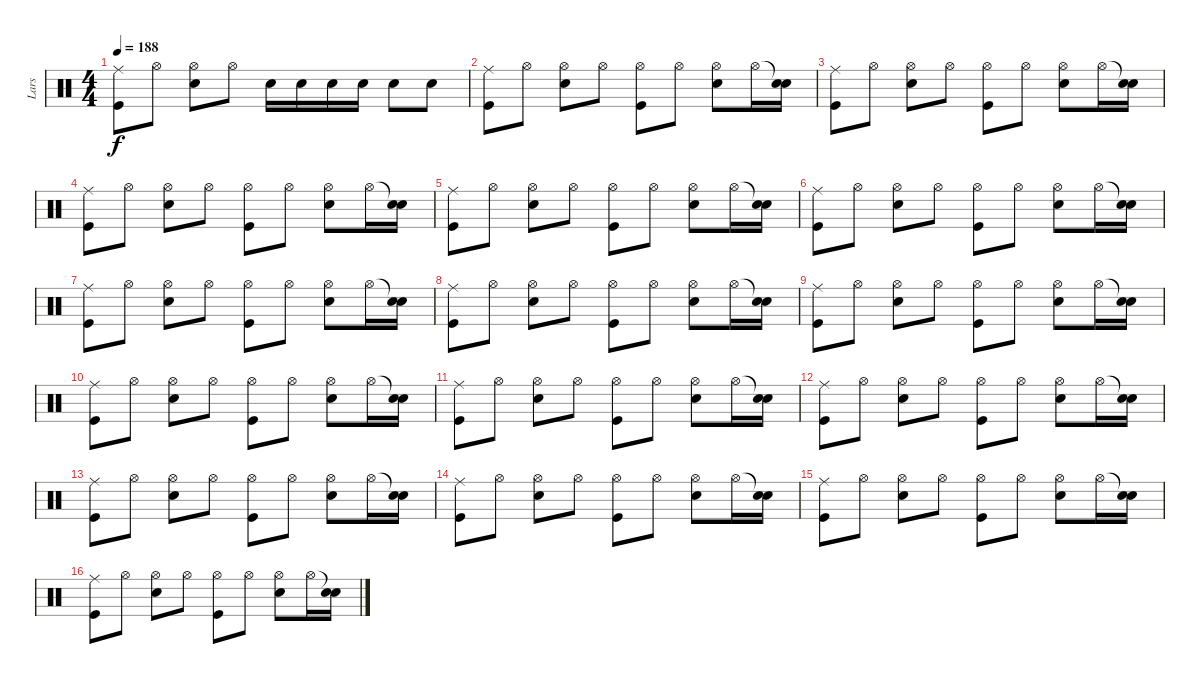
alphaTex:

\track ("Lars" "Lars") {instrument percussion}
\staff {score}
\articulation defaults
\ts (4 4)
\tempo 188
\clef neutral
\ks c
("Ride (middle)" "Kick (hit)").8{dy f} "Hi-Hat (open)".8 ("Hi-Hat (open)" "Snare (hit) 2").8 "Hi-Hat (open)".8 "Snare (hit) 2".16 "Snare (hit) 2".16 "Snare (hit) 2".16 "Snare (hit) 2".16 "Snare (hit) 2".8 "Snare (hit) 2".8 |
("Ride (middle)" "Kick (hit)").8 "Hi-Hat (open)".8 ("Hi-Hat (open)" "Snare (hit) 2").8 "Hi-Hat (open)".8 ("Hi-Hat (open)" "Kick (hit)").8 "Hi-Hat (open)".8 ("Hi-Hat (open)" "Snare (hit) 2").8 "Hi-Hat (open)".16 ("Snare (hit)"{t} "Snare (hit) 2").16 |
("Ride (middle)" "Kick (hit)").8 "Hi-Hat (open)".8 ("Hi-Hat (open)" "Snare (hit) 2").8 "Hi-Hat (open)".8 ("Hi-Hat (open)" "Kick (hit)").8 "Hi-Hat (open)".8 ("Hi-Hat (open)" "Snare (hit) 2").8 "Hi-Hat (open)".16 ("Snare (hit)"{t} "Snare (hit) 2").16 |
("Ride (middle)" "Kick (hit)").8 "Hi-Hat (open)".8 ("Hi-Hat (open)" "Snare (hit) 2").8 "Hi-Hat (open)".8 ("Hi-Hat (open)" "Kick (hit)").8 "Hi-Hat (open)".8 ("Hi-Hat (open)" "Snare (hit) 2").8 "Hi-Hat (open)".16 ("Snare (hit)"{t} "Snare (hit) 2").16 |
("Ride (middle)" "Kick (hit)").8 "Hi-Hat (open)".8 ("Hi-Hat (open)" "Snare (hit) 2").8 "Hi-Hat (open)".8 ("Hi-Hat (open)" "Kick (hit)").8 "Hi-Hat (open)".8 ("Hi-Hat (open)" "Snare (hit) 2").8 "Hi-Hat (open)".16 ("Snare (hit)"{t} "Snare (hit) 2").16 |
("Ride (middle)" "Kick (hit)").8 "Hi-Hat (open)".8 ("Hi-Hat (open)" "Snare (hit) 2").8 "Hi-Hat (open)".8 ("Hi-Hat (open)" "Kick (hit)").8 "Hi-Hat (open)".8 ("Hi-Hat (open)" "Snare (hit) 2").8 "Hi-Hat (open)".16 ("Snare (hit)"{t} "Snare (hit) 2").16 |
("Ride (middle)" "Kick (hit)").8 "Hi-Hat (open)".8 ("Hi-Hat (open)" "Snare (hit) 2").8 "Hi-Hat (open)".8 ("Hi-Hat (open)" "Kick (hit)").8 "Hi-Hat (open)".8 ("Hi-Hat (open)" "Snare (hit) 2").8 "Hi-Hat (open)".16 ("Snare (hit)"{t} "Snare (hit) 2").16 |
("Ride (middle)" "Kick (hit)").8 "Hi-Hat (open)".8 ("Hi-Hat (open)" "Snare (hit) 2").8 "Hi-Hat (open)".8 ("Hi-Hat (open)" "Kick (hit)").8 "Hi-Hat (open)".8 ("Hi-Hat (open)" "Snare (hit) 2").8 "Hi-Hat (open)".16 ("Snare (hit)"{t} "Snare (hit) 2").16 |
("Ride (middle)" "Kick (hit)").8 "Hi-Hat (open)".8 ("Hi-Hat (open)" "Snare (hit) 2").8 "Hi-Hat (open)".8 ("Hi-Hat (open)" "Kick (hit)").8 "Hi-Hat (open)".8 ("Hi-Hat (open)" "Snare (hit) 2").8 "Hi-Hat (open)".16 ("Snare (hit)"{t} "Snare (hit) 2").16 |
("Ride (middle)" "Kick (hit)").8 "Hi-Hat (open)".8 ("Hi-Hat (open)" "Snare (hit) 2").8 "Hi-Hat (open)".8 ("Hi-Hat (open)" "Kick (hit)").8 "Hi-Hat (open)".8 ("Hi-Hat (open)" "Snare (hit) 2").8 "Hi-Hat (open)".16 ("Snare (hit)"{t} "Snare (hit) 2").16 |
("Ride (middle)" "Kick (hit)").8 "Hi-Hat (open)".8 ("Hi-Hat (open)" "Snare (hit) 2").8 "Hi-Hat (open)".8 ("Hi-Hat (open)" "Kick (hit)").8 "Hi-Hat (open)".8 ("Hi-Hat (open)" "Snare (hit) 2").8 "Hi-Hat (open)".16 ("Snare (hit)"{t} "Snare (hit) 2").16 |
("Ride (middle)" "Kick (hit)").8 "Hi-Hat (open)".8 ("Hi-Hat (open)" "Snare (hit) 2").8 "Hi-Hat (open)".8 ("Hi-Hat (open)" "Kick (hit)").8 "Hi-Hat (open)".8 ("Hi-Hat (open)" "Snare (hit) 2").8 "Hi-Hat (open)".16 ("Snare (hit)"{t} "Snare (hit) 2").16 |
("Ride (middle)" "Kick (hit)").8 "Hi-Hat (open)".8 ("Hi-Hat (open)" "Snare (hit) 2").8 "Hi-Hat (open)".8 ("Hi-Hat (open)" "Kick (hit)").8 "Hi-Hat (open)".8 ("Hi-Hat (open)" "Snare (hit) 2").8 "Hi-Hat (open)".16 ("Snare (hit)"{t} "Snare (hit) 2").16 |
("Ride (middle)" "Kick (hit)").8 "Hi-Hat (open)".8 ("Hi-Hat (open)" "Snare (hit) 2").8 "Hi-Hat (open)".8 ("Hi-Hat (open)" "Kick (hit)").8 "Hi-Hat (open)".8 ("Hi-Hat (open)" "Snare (hit) 2").8 "Hi-Hat (open)".16 ("Snare (hit)"{t} "Snare (hit) 2").16 |
("Ride (middle)" "Kick (hit)").8 "Hi-Hat (open)".8 ("Hi-Hat (open)" "Snare (hit) 2").8 "Hi-Hat (open)".8 ("Hi-Hat (open)" "Kick (hit)").8 "Hi-Hat (open)".8 ("Hi-Hat (open)" "Snare (hit) 2").8 "Hi-Hat (open)".16 ("Snare (hit)"{t} "Snare (hit) 2").16 |
("Ride (middle)" "Kick (hit)").8 "Hi-Hat (open)".8 ("Hi-Hat (open)" "Snare (hit) 2").8 "Hi-Hat (open)".8 ("Hi-Hat (open)" "Kick (hit)").8 "Hi-Hat (open)".8 ("Hi-Hat (open)" "Snare (hit) 2").8 "Hi-Hat (open)".16 ("Snare (hit)"{t} "Snare (hit) 2").16
